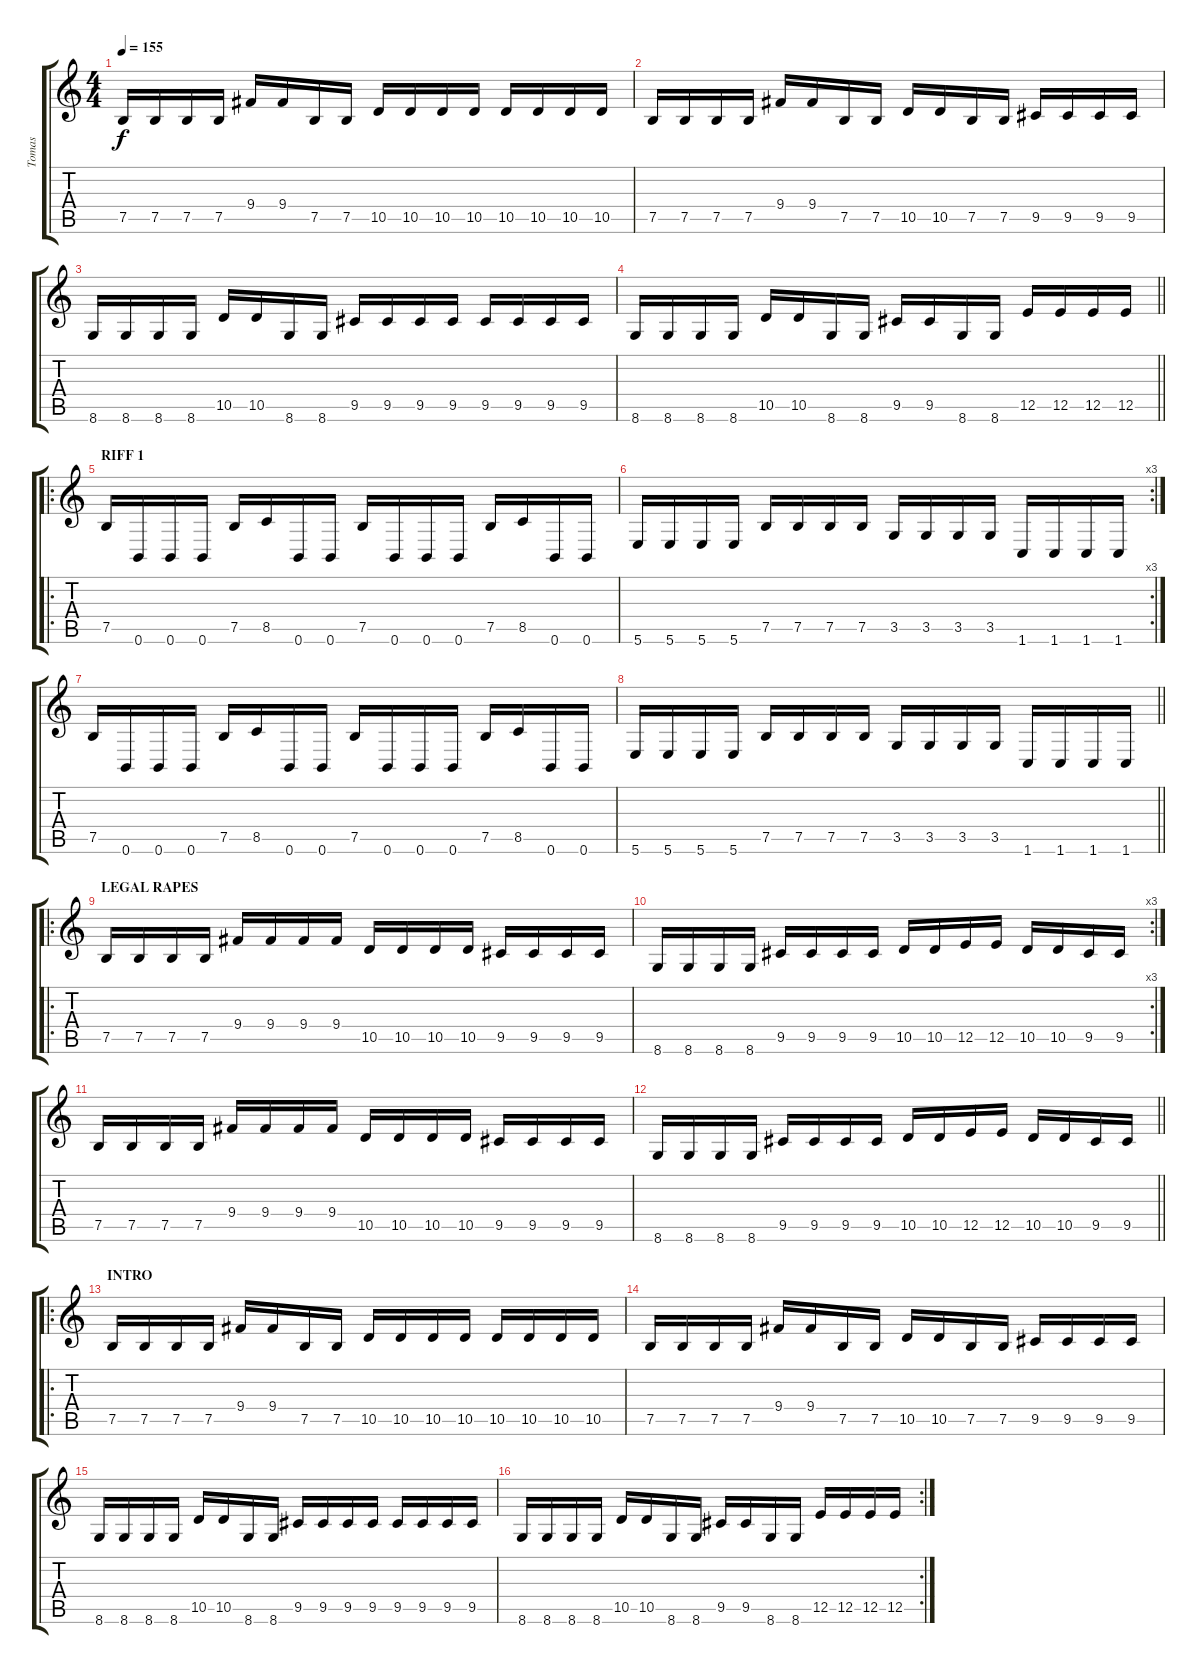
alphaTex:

\track ("Tomas" "Tomas") {instrument overdrivenguitar}
\staff {score tabs}
\tuning (B3 Gb3 D3 A2 E2 B1) {hide}
\ts (4 4)
\tempo 155
\clef g2
\ks c
7.5.16{dy f} 7.5.16 7.5.16 7.5.16 9.4.16 9.4.16 7.5.16 7.5.16 10.5.16 10.5.16 10.5.16 10.5.16 10.5.16 10.5.16 10.5.16 10.5.16 |
7.5.16 7.5.16 7.5.16 7.5.16 9.4.16 9.4.16 7.5.16 7.5.16 10.5.16 10.5.16 7.5.16 7.5.16 9.5.16 9.5.16 9.5.16 9.5.16 |
8.6.16 8.6.16 8.6.16 8.6.16 10.5.16 10.5.16 8.6.16 8.6.16 9.5.16 9.5.16 9.5.16 9.5.16 9.5.16 9.5.16 9.5.16 9.5.16 |
\barLineRight lightlight
8.6.16 8.6.16 8.6.16 8.6.16 10.5.16 10.5.16 8.6.16 8.6.16 9.5.16 9.5.16 8.6.16 8.6.16 12.5.16 12.5.16 12.5.16 12.5.16 |
\ro
\section ("" "RIFF 1")
7.5.16 0.6.16 0.6.16 0.6.16 7.5.16 8.5.16 0.6.16 0.6.16 7.5.16 0.6.16 0.6.16 0.6.16 7.5.16 8.5.16 0.6.16 0.6.16 |
\rc 3
5.6.16 5.6.16 5.6.16 5.6.16 7.5.16 7.5.16 7.5.16 7.5.16 3.5.16 3.5.16 3.5.16 3.5.16 1.6.16 1.6.16 1.6.16 1.6.16 |
7.5.16 0.6.16 0.6.16 0.6.16 7.5.16 8.5.16 0.6.16 0.6.16 7.5.16 0.6.16 0.6.16 0.6.16 7.5.16 8.5.16 0.6.16 0.6.16 |
\barLineRight lightlight
5.6.16 5.6.16 5.6.16 5.6.16 7.5.16 7.5.16 7.5.16 7.5.16 3.5.16 3.5.16 3.5.16 3.5.16 1.6.16 1.6.16 1.6.16 1.6.16 |
\ro
\section ("" "LEGAL RAPES")
7.5.16 7.5.16 7.5.16 7.5.16 9.4.16 9.4.16 9.4.16 9.4.16 10.5.16 10.5.16 10.5.16 10.5.16 9.5.16 9.5.16 9.5.16 9.5.16 |
\rc 3
8.6.16 8.6.16 8.6.16 8.6.16 9.5.16 9.5.16 9.5.16 9.5.16 10.5.16 10.5.16 12.5.16 12.5.16 10.5.16 10.5.16 9.5.16 9.5.16 |
7.5.16 7.5.16 7.5.16 7.5.16 9.4.16 9.4.16 9.4.16 9.4.16 10.5.16 10.5.16 10.5.16 10.5.16 9.5.16 9.5.16 9.5.16 9.5.16 |
\barLineRight lightlight
8.6.16 8.6.16 8.6.16 8.6.16 9.5.16 9.5.16 9.5.16 9.5.16 10.5.16 10.5.16 12.5.16 12.5.16 10.5.16 10.5.16 9.5.16 9.5.16 |
\ro
\section ("" "INTRO")
7.5.16 7.5.16 7.5.16 7.5.16 9.4.16 9.4.16 7.5.16 7.5.16 10.5.16 10.5.16 10.5.16 10.5.16 10.5.16 10.5.16 10.5.16 10.5.16 |
7.5.16 7.5.16 7.5.16 7.5.16 9.4.16 9.4.16 7.5.16 7.5.16 10.5.16 10.5.16 7.5.16 7.5.16 9.5.16 9.5.16 9.5.16 9.5.16 |
8.6.16 8.6.16 8.6.16 8.6.16 10.5.16 10.5.16 8.6.16 8.6.16 9.5.16 9.5.16 9.5.16 9.5.16 9.5.16 9.5.16 9.5.16 9.5.16 |
\rc 2
8.6.16 8.6.16 8.6.16 8.6.16 10.5.16 10.5.16 8.6.16 8.6.16 9.5.16 9.5.16 8.6.16 8.6.16 12.5.16 12.5.16 12.5.16 12.5.16
